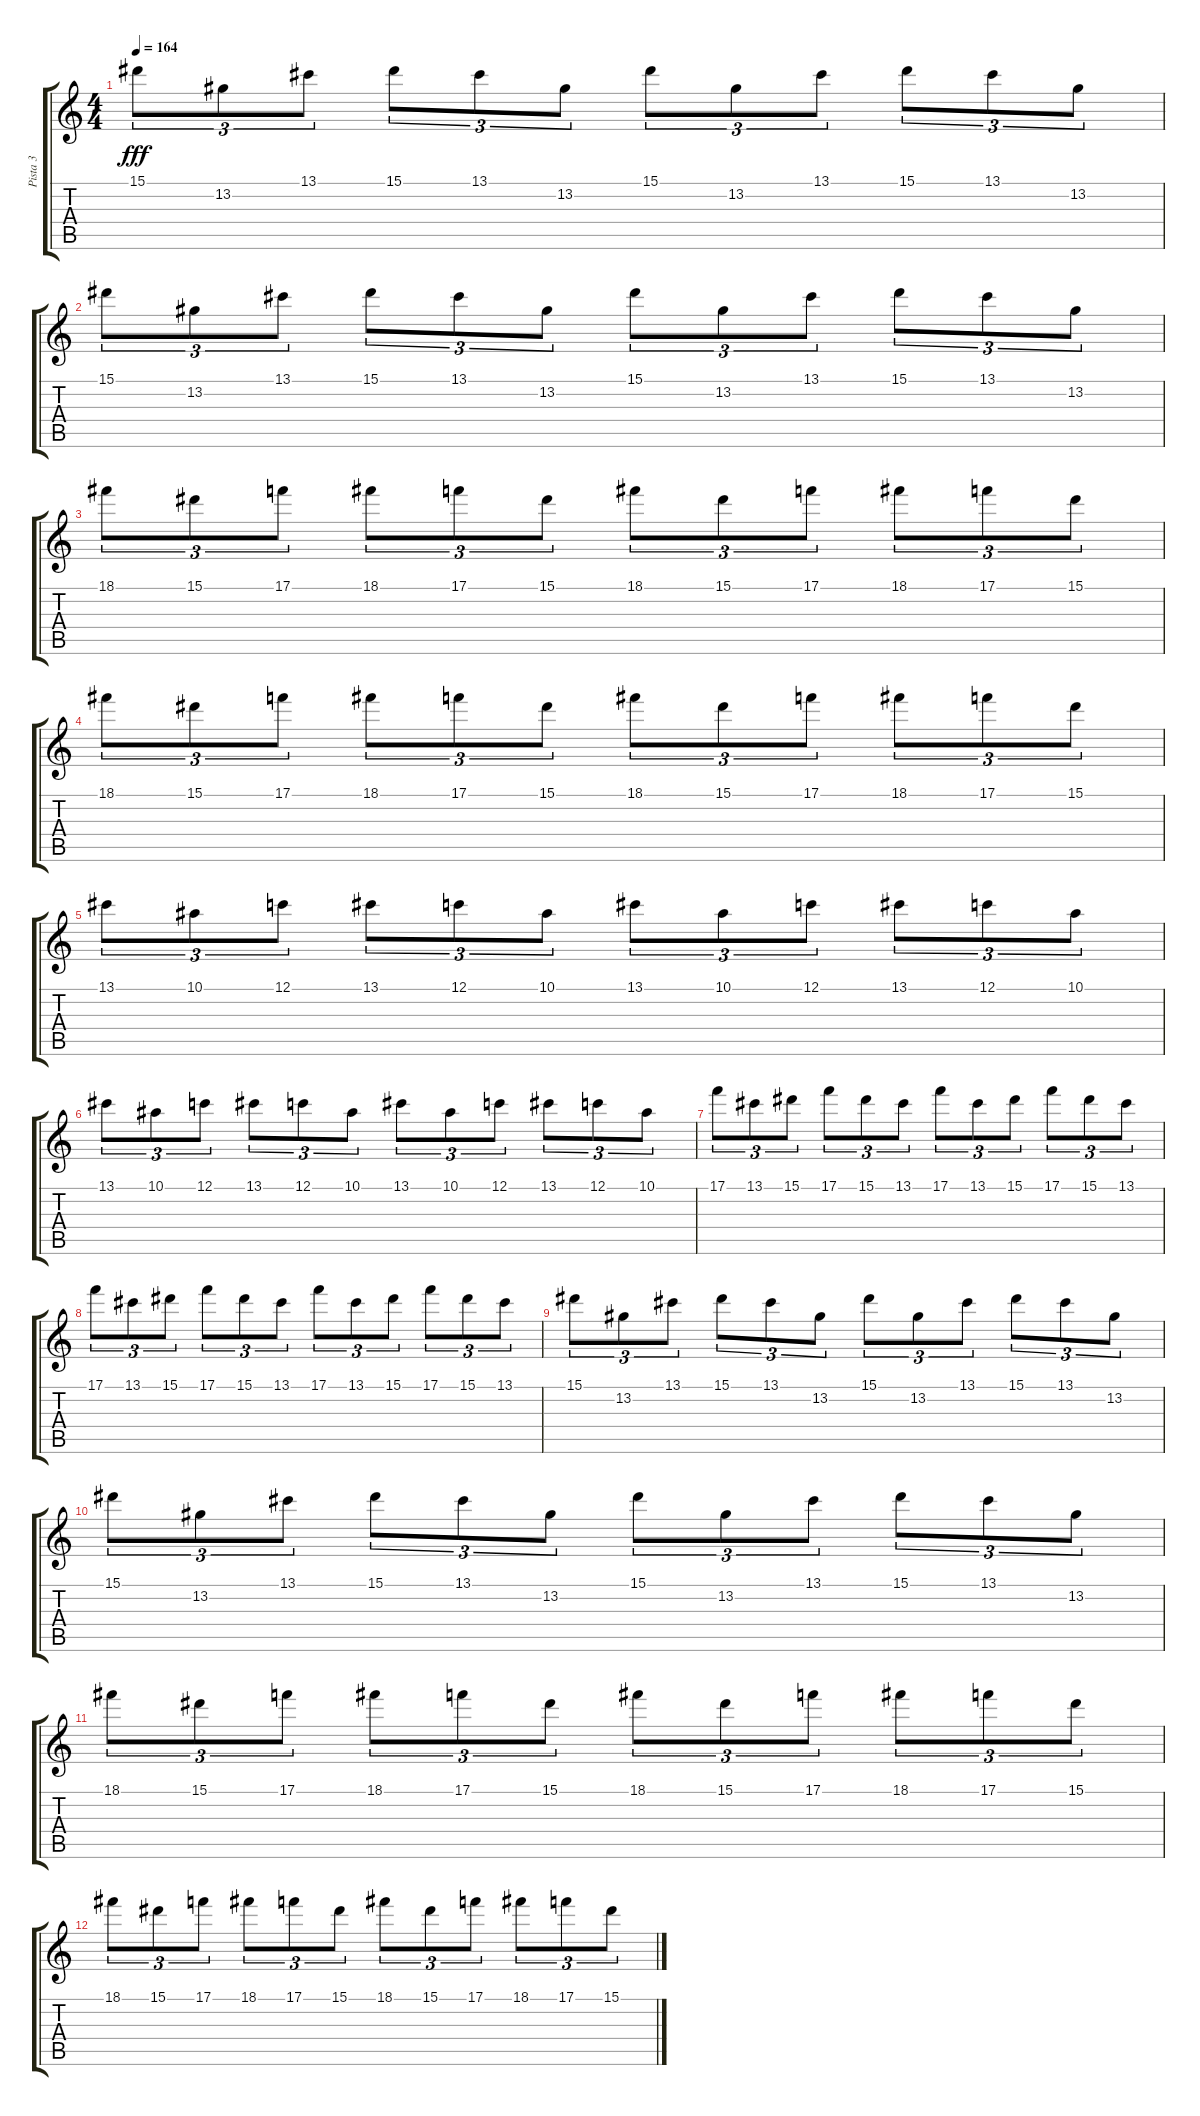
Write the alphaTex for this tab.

\track ("Pista 3" "Pista 3") {instrument overdrivenguitar}
\staff {score tabs}
\tuning (C4 G3 Eb3 Bb2 F2 C2) {hide}
\ts (4 4)
\tempo 164
\clef g2
\ks c
15.1.8{tu (3 2) dy fff} 13.2.8{tu (3 2)} 13.1.8{tu (3 2)} 15.1.8{tu (3 2)} 13.1.8{tu (3 2)} 13.2.8{tu (3 2)} 15.1.8{tu (3 2)} 13.2.8{tu (3 2)} 13.1.8{tu (3 2)} 15.1.8{tu (3 2)} 13.1.8{tu (3 2)} 13.2.8{tu (3 2)} |
15.1.8{tu (3 2)} 13.2.8{tu (3 2)} 13.1.8{tu (3 2)} 15.1.8{tu (3 2)} 13.1.8{tu (3 2)} 13.2.8{tu (3 2)} 15.1.8{tu (3 2)} 13.2.8{tu (3 2)} 13.1.8{tu (3 2)} 15.1.8{tu (3 2)} 13.1.8{tu (3 2)} 13.2.8{tu (3 2)} |
18.1.8{tu (3 2)} 15.1.8{tu (3 2)} 17.1.8{tu (3 2)} 18.1.8{tu (3 2)} 17.1.8{tu (3 2)} 15.1.8{tu (3 2)} 18.1.8{tu (3 2)} 15.1.8{tu (3 2)} 17.1.8{tu (3 2)} 18.1.8{tu (3 2)} 17.1.8{tu (3 2)} 15.1.8{tu (3 2)} |
18.1.8{tu (3 2)} 15.1.8{tu (3 2)} 17.1.8{tu (3 2)} 18.1.8{tu (3 2)} 17.1.8{tu (3 2)} 15.1.8{tu (3 2)} 18.1.8{tu (3 2)} 15.1.8{tu (3 2)} 17.1.8{tu (3 2)} 18.1.8{tu (3 2)} 17.1.8{tu (3 2)} 15.1.8{tu (3 2)} |
13.1.8{tu (3 2)} 10.1.8{tu (3 2)} 12.1.8{tu (3 2)} 13.1.8{tu (3 2)} 12.1.8{tu (3 2)} 10.1.8{tu (3 2)} 13.1.8{tu (3 2)} 10.1.8{tu (3 2)} 12.1.8{tu (3 2)} 13.1.8{tu (3 2)} 12.1.8{tu (3 2)} 10.1.8{tu (3 2)} |
13.1.8{tu (3 2)} 10.1.8{tu (3 2)} 12.1.8{tu (3 2)} 13.1.8{tu (3 2)} 12.1.8{tu (3 2)} 10.1.8{tu (3 2)} 13.1.8{tu (3 2)} 10.1.8{tu (3 2)} 12.1.8{tu (3 2)} 13.1.8{tu (3 2)} 12.1.8{tu (3 2)} 10.1.8{tu (3 2)} |
17.1.8{tu (3 2)} 13.1.8{tu (3 2)} 15.1.8{tu (3 2)} 17.1.8{tu (3 2)} 15.1.8{tu (3 2)} 13.1.8{tu (3 2)} 17.1.8{tu (3 2)} 13.1.8{tu (3 2)} 15.1.8{tu (3 2)} 17.1.8{tu (3 2)} 15.1.8{tu (3 2)} 13.1.8{tu (3 2)} |
17.1.8{tu (3 2)} 13.1.8{tu (3 2)} 15.1.8{tu (3 2)} 17.1.8{tu (3 2)} 15.1.8{tu (3 2)} 13.1.8{tu (3 2)} 17.1.8{tu (3 2)} 13.1.8{tu (3 2)} 15.1.8{tu (3 2)} 17.1.8{tu (3 2)} 15.1.8{tu (3 2)} 13.1.8{tu (3 2)} |
15.1.8{tu (3 2)} 13.2.8{tu (3 2)} 13.1.8{tu (3 2)} 15.1.8{tu (3 2)} 13.1.8{tu (3 2)} 13.2.8{tu (3 2)} 15.1.8{tu (3 2)} 13.2.8{tu (3 2)} 13.1.8{tu (3 2)} 15.1.8{tu (3 2)} 13.1.8{tu (3 2)} 13.2.8{tu (3 2)} |
15.1.8{tu (3 2)} 13.2.8{tu (3 2)} 13.1.8{tu (3 2)} 15.1.8{tu (3 2)} 13.1.8{tu (3 2)} 13.2.8{tu (3 2)} 15.1.8{tu (3 2)} 13.2.8{tu (3 2)} 13.1.8{tu (3 2)} 15.1.8{tu (3 2)} 13.1.8{tu (3 2)} 13.2.8{tu (3 2)} |
18.1.8{tu (3 2)} 15.1.8{tu (3 2)} 17.1.8{tu (3 2)} 18.1.8{tu (3 2)} 17.1.8{tu (3 2)} 15.1.8{tu (3 2)} 18.1.8{tu (3 2)} 15.1.8{tu (3 2)} 17.1.8{tu (3 2)} 18.1.8{tu (3 2)} 17.1.8{tu (3 2)} 15.1.8{tu (3 2)} |
18.1.8{tu (3 2)} 15.1.8{tu (3 2)} 17.1.8{tu (3 2)} 18.1.8{tu (3 2)} 17.1.8{tu (3 2)} 15.1.8{tu (3 2)} 18.1.8{tu (3 2)} 15.1.8{tu (3 2)} 17.1.8{tu (3 2)} 18.1.8{tu (3 2)} 17.1.8{tu (3 2)} 15.1.8{tu (3 2)}
